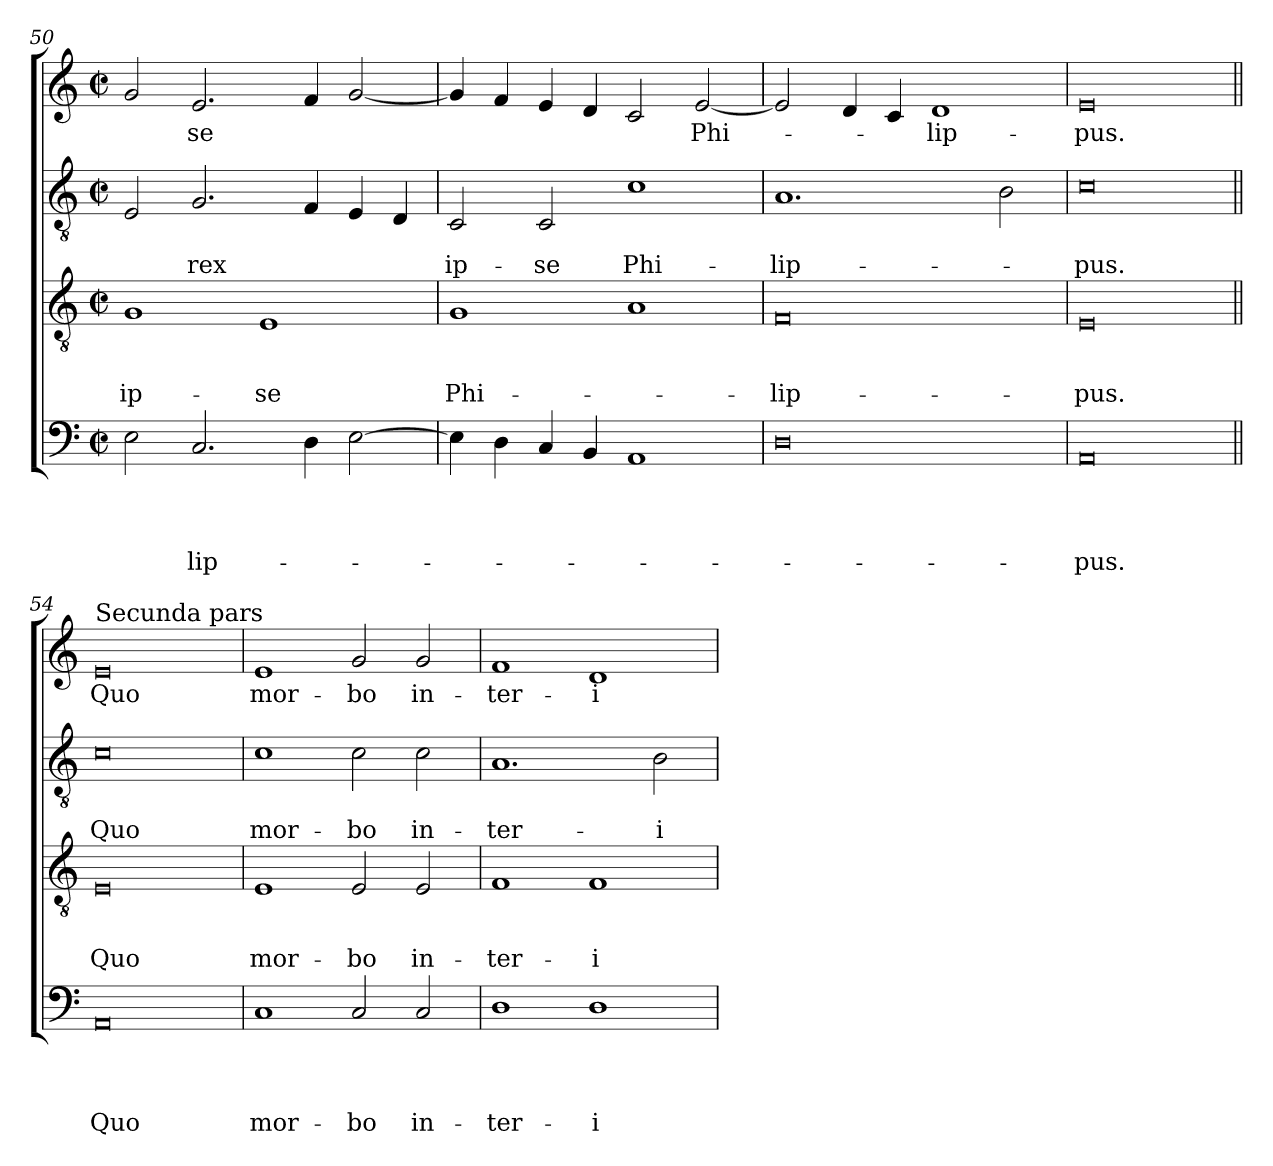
**kern	**text	**text	**text	**text	**kern	**text	**text	**text	**kern	**text	**text	**kern	**text
*part4	*part4	*part4	*part4	*part4	*part3	*part3	*part3	*part3	*part2	*part2	*part2	*part1	*part1
*staff4	*staff4	*staff4	*staff4	*staff4	*staff3	*staff3	*staff3	*staff3	*staff2	*staff2	*staff2	*staff1	*staff1
*clefF4	*	*	*	*	*clefGv2	*	*	*	*clefGv2	*	*	*clefG2	*
*k[]	*	*	*	*	*k[]	*	*	*	*k[]	*	*	*k[]	*
*C:	*	*	*	*	*C:	*	*	*	*C:	*	*	*C:	*
*M2/2	*	*	*	*	*M2/2	*	*	*	*M2/2	*	*	*M2/2	*
*met(c|)	*	*	*	*	*met(c|)	*	*	*	*met(c|)	*	*	*met(c|)	*
=50	=50	=50	=50	=50	=50	=50	=50	=50	=50	=50	=50	=50	=50
!	!	!	!	!	!	!	!	!LO:LY:b	!	!	!	!	!
2E\	.	.	.	.	1G	.	.	ip-	2E/	.	.	2g/	.
!	!	!	!	!LO:LY:b	!	!	!	!	!	!	!LO:LY:b	!	!LO:LY:b
2.C/	.	.	.	-lip-	.	.	.	.	2.G/	.	rex	2.e/	-se
!	!	!	!	!	!	!	!	!LO:LY:b	!	!	!	!	!
.	.	.	.	.	1E	.	.	-se	.	.	.	.	.
4D\	.	.	.	.	.	.	.	.	4F/	.	.	4f/	.
[2E\	.	.	.	.	.	.	.	.	4E/	.	.	[2g/	.
.	.	.	.	.	.	.	.	.	4D/	.	.	.	.
=51	=51	=51	=51	=51	=51	=51	=51	=51	=51	=51	=51	=51	=51
!	!	!	!	!	!	!	!	!LO:LY:b	!	!	!LO:LY:b	!	!
4E\]	.	.	.	.	1G	.	.	Phi-	2C/	.	ip-	4g/]	.
4D\	.	.	.	.	.	.	.	.	.	.	.	4f/	.
!	!	!	!	!	!	!	!	!	!	!	!LO:LY:b	!	!
4C/	.	.	.	.	.	.	.	.	2C/	.	-se	4e/	.
4BB/	.	.	.	.	.	.	.	.	.	.	.	4d/	.
!	!	!	!	!	!	!	!	!	!	!	!LO:LY:b	!	!
1AA	.	.	.	.	1A	.	.	.	1c	.	Phi-	2c/	.
!	!	!	!	!	!	!	!	!	!	!	!	!	!LO:LY:b
.	.	.	.	.	.	.	.	.	.	.	.	[2e/	Phi-
=52	=52	=52	=52	=52	=52	=52	=52	=52	=52	=52	=52	=52	=52
!	!	!	!	!	!	!	!	!LO:LY:b	!	!	!LO:LY:b	!	!
0D	.	.	.	.	0F	.	.	-lip-	1.A	.	-lip-	2e/]	.
.	.	.	.	.	.	.	.	.	.	.	.	4d/	.
.	.	.	.	.	.	.	.	.	.	.	.	4c/	.
!	!	!	!	!	!	!	!	!	!	!	!	!	!LO:LY:b
.	.	.	.	.	.	.	.	.	.	.	.	1d	-lip-
.	.	.	.	.	.	.	.	.	2B\	.	.	.	.
=53	=53	=53	=53	=53	=53	=53	=53	=53	=53	=53	=53	=53	=53
!	!	!	!	!LO:LY:b	!	!	!	!LO:LY:b	!	!	!LO:LY:b	!	!LO:LY:b
0AA	.	.	.	-pus.	0E	.	.	-pus.	0c	.	-pus.	0e	-pus.
!!LO:PB:g=z
=54||	=54||	=54||	=54||	=54||	=54||	=54||	=54||	=54||	=54||	=54||	=54||	=54||	=54||
!	!	!	!	!	!	!	!	!	!	!	!	!LO:TX:a:t=Secunda pars	!
!	!	!	!	!LO:LY:b	!	!	!	!LO:LY:b	!	!	!LO:LY:b	!	!LO:LY:b
0AA	.	.	.	Quo	0E	.	.	Quo	0c	.	Quo	0e	Quo
=55	=55	=55	=55	=55	=55	=55	=55	=55	=55	=55	=55	=55	=55
!	!	!	!	!LO:LY:b	!	!	!	!LO:LY:b	!	!	!LO:LY:b	!	!LO:LY:b
1C	.	.	.	mor-	1E	.	.	mor-	1c	.	mor-	1e	mor-
!	!	!	!	!LO:LY:b	!	!	!	!LO:LY:b	!	!	!LO:LY:b	!	!LO:LY:b
2C/	.	.	.	-bo	2E/	.	.	-bo	2c\	.	-bo	2g/	-bo
!	!	!	!	!LO:LY:b	!	!	!	!LO:LY:b	!	!	!LO:LY:b	!	!LO:LY:b
2C/	.	.	.	in-	2E/	.	.	in-	2c\	.	in-	2g/	in-
=56	=56	=56	=56	=56	=56	=56	=56	=56	=56	=56	=56	=56	=56
!	!	!	!	!LO:LY:b	!	!	!	!LO:LY:b	!	!	!LO:LY:b	!	!LO:LY:b
1D	.	.	.	-ter-	1F	.	.	-ter-	1.A	.	-ter-	1f	-ter-
!	!	!	!	!LO:LY:b	!	!	!	!LO:LY:b	!	!	!	!	!LO:LY:b
1D	.	.	.	-i-	1F	.	.	-i-	.	.	.	1d	-i-
!	!	!	!	!	!	!	!	!	!	!	!LO:LY:b	!	!
.	.	.	.	.	.	.	.	.	2B\	.	-i-	.	.
=	=	=	=	=	=	=	=	=	=	=	=	=	=
*-	*-	*-	*-	*-	*-	*-	*-	*-	*-	*-	*-	*-	*-
